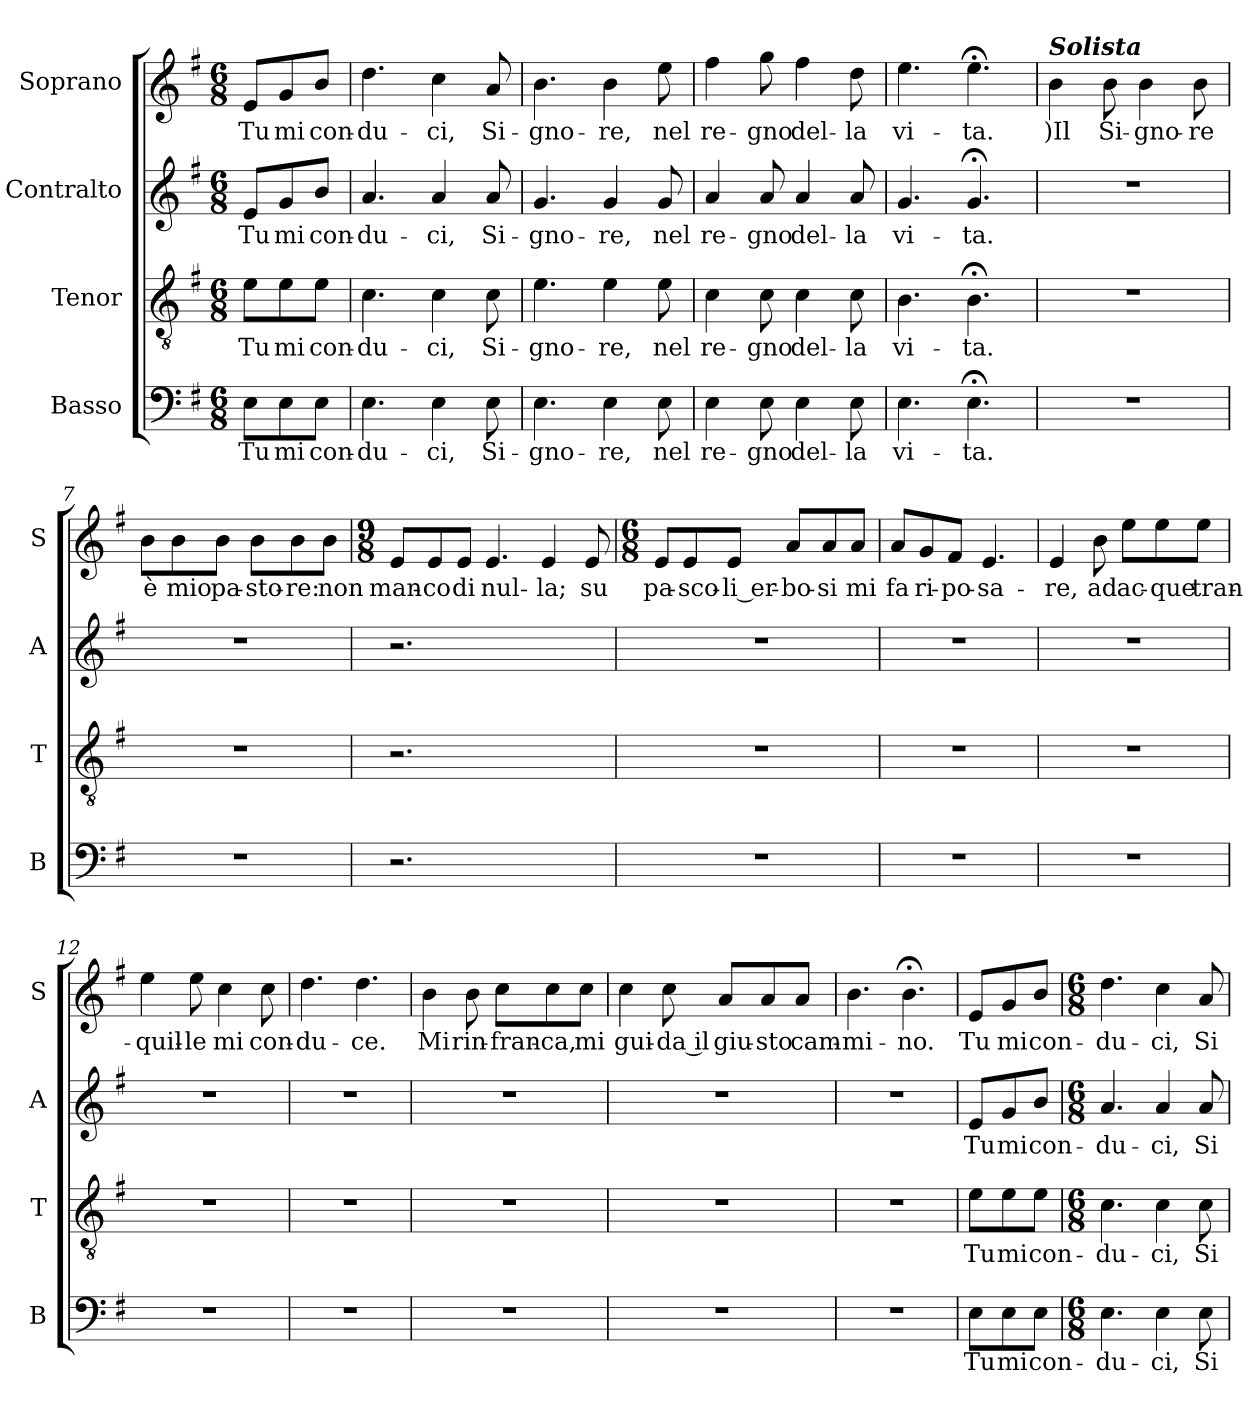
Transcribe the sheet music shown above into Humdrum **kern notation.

**kern	**text	**kern	**text	**kern	**text	**kern	**text
*part4	*part4	*part3	*part3	*part2	*part2	*part1	*part1
*staff4	*staff4	*staff3	*staff3	*staff2	*staff2	*staff1	*staff1
*I"Basso	*	*I"Tenor	*	*I"Contralto	*	*I"Soprano	*
*I'B	*	*I'T	*	*I'A	*	*I'S	*
!!LO:PB:g=z
*stria5	*	*stria5	*	*stria5	*	*stria5	*
*clefF4	*	*clefGv2	*	*clefG2	*	*clefG2	*
*k[f#]	*	*k[f#]	*	*k[f#]	*	*k[f#]	*
*G:	*	*G:	*	*G:	*	*G:	*
*M6/8	*	*M6/8	*	*M6/8	*	*M6/8	*
=1	=1	=1	=1	=1	=1	=1	=1
!	!LO:LY:b:cj	!	!LO:LY:b:cj	!	!LO:LY:b:cj	!	!LO:LY:b:cj
8E\L	Tu	8e\L	Tu	8e/L	Tu	8e/L	Tu
!	!LO:LY:b:cj	!	!LO:LY:b:cj	!	!LO:LY:b:cj	!	!LO:LY:b:cj
8E\	mi	8e\	mi	8g/	mi	8g/	mi
!	!LO:LY:b:cj	!	!LO:LY:b:cj	!	!LO:LY:b:cj	!	!LO:LY:b:cj
8E\J	con-	8e\J	con-	8b/J	con-	8b/J	con-
=2	=2	=2	=2	=2	=2	=2	=2
!	!LO:LY:b:cj	!	!LO:LY:b:cj	!	!LO:LY:b:cj	!	!LO:LY:b:cj
4.E\	-du-	4.c\	-du-	4.a/	-du-	4.dd\	-du-
!	!LO:LY:b:cj	!	!LO:LY:b:cj	!	!LO:LY:b:cj	!	!LO:LY:b:cj
4E\	-ci,	4c\	-ci,	4a/	-ci,	4cc\	-ci,
!	!LO:LY:b:cj	!	!LO:LY:b:cj	!	!LO:LY:b:cj	!	!LO:LY:b:cj
8E\	Si-	8c\	Si-	8a/	Si-	8a/	Si-
=3	=3	=3	=3	=3	=3	=3	=3
!	!LO:LY:b:cj	!	!LO:LY:b:cj	!	!LO:LY:b:cj	!	!LO:LY:b:cj
4.E\	-gno-	4.e\	-gno-	4.g/	-gno-	4.b\	-gno-
!	!LO:LY:b:cj	!	!LO:LY:b:cj	!	!LO:LY:b:cj	!	!LO:LY:b:cj
4E\	-re,	4e\	-re,	4g/	-re,	4b\	-re,
!	!LO:LY:b:cj	!	!LO:LY:b:cj	!	!LO:LY:b:cj	!	!LO:LY:b:cj
8E\	nel	8e\	nel	8g/	nel	8ee\	nel
=4	=4	=4	=4	=4	=4	=4	=4
!	!LO:LY:b:cj	!	!LO:LY:b:cj	!	!LO:LY:b:cj	!	!LO:LY:b:cj
4E\	re-	4c\	re-	4a/	re-	4ff#\	re-
!	!LO:LY:b:cj	!	!LO:LY:b:cj	!	!LO:LY:b:cj	!	!LO:LY:b:cj
8E\	-gno	8c\	-gno	8a/	-gno	8gg\	-gno
!	!LO:LY:b:cj	!	!LO:LY:b:cj	!	!LO:LY:b:cj	!	!LO:LY:b:cj
4E\	del-	4c\	del-	4a/	del-	4ff#\	del-
!	!LO:LY:b:cj	!	!LO:LY:b:cj	!	!LO:LY:b:cj	!	!LO:LY:b:cj
8E\	-la	8c\	-la	8a/	-la	8dd\	-la
=5	=5	=5	=5	=5	=5	=5	=5
!	!LO:LY:b:cj	!	!LO:LY:b:cj	!	!LO:LY:b:cj	!	!LO:LY:b:cj
4.E\	vi-	4.B\	vi-	4.g/	vi-	4.ee\	vi-
!	!LO:LY:b:cj	!	!LO:LY:b:cj	!	!LO:LY:b:cj	!	!LO:LY:b:cj
4.E;<\	-ta.	4.B;<\	-ta.	4.g;</	-ta.	4.ee;<\	-ta.
!!LO:LB:g=z
=6	=6	=6	=6	=6	=6	=6	=6
!	!	!	!	!	!	!LO:TX:a:Bi:t=Solista	!
!	!	!	!	!	!	!	!LO:LY:b:rj
2.r	.	2.r	.	2.r	.	4b\	)Il
!	!	!	!	!	!	!	!LO:LY:b:cj
.	.	.	.	.	.	8b\	Si-
!	!	!	!	!	!	!	!LO:LY:b:cj
.	.	.	.	.	.	4b\	-gno-
!	!	!	!	!	!	!	!LO:LY:b:cj
.	.	.	.	.	.	8b\	-re
=7	=7	=7	=7	=7	=7	=7	=7
!	!	!	!	!	!	!	!LO:LY:b:cj
2.r	.	2.r	.	2.r	.	8b\L	è
!	!	!	!	!	!	!	!LO:LY:b:cj
.	.	.	.	.	.	8b\	mio
!	!	!	!	!	!	!	!LO:LY:b:cj
.	.	.	.	.	.	8b\J	pa-
!	!	!	!	!	!	!	!LO:LY:b:cj
.	.	.	.	.	.	8b\L	-sto-
!	!	!	!	!	!	!	!LO:LY:b:cj
.	.	.	.	.	.	8b\	-re:
!	!	!	!	!	!	!	!LO:LY:b:cj
.	.	.	.	.	.	8b\J	non
=8	=8	=8	=8	=8	=8	=8	=8
*	*	*	*	*	*	*M9/8	*
!	!	!	!	!	!	!	!LO:LY:b:cj
2.r	.	2.r	.	2.r	.	8e/L	man-
!	!	!	!	!	!	!	!LO:LY:b:cj
.	.	.	.	.	.	8e/	-co
!	!	!	!	!	!	!	!LO:LY:b:cj
.	.	.	.	.	.	8e/J	di
!	!	!	!	!	!	!	!LO:LY:b:cj
.	.	.	.	.	.	4.e/	nul-
!	!	!	!	!	!	!	!LO:LY:b:cj
4.ryy	.	4.ryy	.	4.ryy	.	4e/	-la;
!	!	!	!	!	!	!	!LO:LY:b:cj
.	.	.	.	.	.	8e/	su
!!LO:LB:g=z
=9	=9	=9	=9	=9	=9	=9	=9
*	*	*	*	*	*	*M6/8	*
!	!	!	!	!	!	!	!LO:LY:b:cj
2.r	.	2.r	.	2.r	.	8e/L	pa-
!	!	!	!	!	!	!	!LO:LY:b:cj
.	.	.	.	.	.	8e/	-sco-
!	!	!	!	!	!	!	!LO:LY:b:rj
.	.	.	.	.	.	8e/J	-li er-
!	!	!	!	!	!	!	!LO:LY:b:cj
.	.	.	.	.	.	8a/L	-bo-
!	!	!	!	!	!	!	!LO:LY:b:cj
.	.	.	.	.	.	8a/	-si
!	!	!	!	!	!	!	!LO:LY:b:cj
.	.	.	.	.	.	8a/J	mi
=10	=10	=10	=10	=10	=10	=10	=10
!	!	!	!	!	!	!	!LO:LY:b:cj
2.r	.	2.r	.	2.r	.	8a/L	fa
!	!	!	!	!	!	!	!LO:LY:b:cj
.	.	.	.	.	.	8g/	ri-
!	!	!	!	!	!	!	!LO:LY:b:cj
.	.	.	.	.	.	8f#/J	-po-
!	!	!	!	!	!	!	!LO:LY:b:cj
.	.	.	.	.	.	4.e/	-sa-
=11	=11	=11	=11	=11	=11	=11	=11
!	!	!	!	!	!	!	!LO:LY:b:cj
2.r	.	2.r	.	2.r	.	4e/	-re,
!	!	!	!	!	!	!	!LO:LY:b:cj
.	.	.	.	.	.	8b\	ad
!	!	!	!	!	!	!	!LO:LY:b:cj
.	.	.	.	.	.	8ee\L	ac-
!	!	!	!	!	!	!	!LO:LY:b:cj
.	.	.	.	.	.	8ee\	-que
!	!	!	!	!	!	!	!LO:LY:b:cj
.	.	.	.	.	.	8ee\J	tran-
=12	=12	=12	=12	=12	=12	=12	=12
!	!	!	!	!	!	!	!LO:LY:b:cj
2.r	.	2.r	.	2.r	.	4ee\	-quil-
!	!	!	!	!	!	!	!LO:LY:b:cj
.	.	.	.	.	.	8ee\	-le
!	!	!	!	!	!	!	!LO:LY:b:cj
.	.	.	.	.	.	4cc\	mi
!	!	!	!	!	!	!	!LO:LY:b:cj
.	.	.	.	.	.	8cc\	con-
!!LO:LB:g=z
=13	=13	=13	=13	=13	=13	=13	=13
!	!	!	!	!	!	!	!LO:LY:b:cj
2.r	.	2.r	.	2.r	.	4.dd\	-du-
!	!	!	!	!	!	!	!LO:LY:b:cj
.	.	.	.	.	.	4.dd\	-ce.
=14	=14	=14	=14	=14	=14	=14	=14
!	!	!	!	!	!	!	!LO:LY:b:cj
2.r	.	2.r	.	2.r	.	4b\	Mi
!	!	!	!	!	!	!	!LO:LY:b:cj
.	.	.	.	.	.	8b\	rin-
!	!	!	!	!	!	!	!LO:LY:b:cj
.	.	.	.	.	.	8cc\L	-fran-
!	!	!	!	!	!	!	!LO:LY:b:cj
.	.	.	.	.	.	8cc\	-ca,
!	!	!	!	!	!	!	!LO:LY:b:cj
.	.	.	.	.	.	8cc\J	mi
=15	=15	=15	=15	=15	=15	=15	=15
!	!	!	!	!	!	!	!LO:LY:b:cj
2.r	.	2.r	.	2.r	.	4cc\	gui-
!	!	!	!	!	!	!	!LO:LY:b:rj
.	.	.	.	.	.	8cc\	-da il
!	!	!	!	!	!	!	!LO:LY:b:cj
.	.	.	.	.	.	8a/L	giu-
!	!	!	!	!	!	!	!LO:LY:b:cj
.	.	.	.	.	.	8a/	-sto
!	!	!	!	!	!	!	!LO:LY:b:cj
.	.	.	.	.	.	8a/J	cam-
=16	=16	=16	=16	=16	=16	=16	=16
!	!	!	!	!	!	!	!LO:LY:b:cj
2.r	.	2.r	.	2.r	.	4.b\	-mi-
!	!	!	!	!	!	!	!LO:LY:b:cj
.	.	.	.	.	.	4.b;<\	-no.
!!LO:PB:g=z
=17	=17	=17	=17	=17	=17	=17	=17
!	!LO:LY:b:cj	!	!LO:LY:b:cj	!	!LO:LY:b:cj	!	!LO:LY:b:cj
8E\L	Tu	8e\L	Tu	8e/L	Tu	8e/L	Tu
!	!LO:LY:b:cj	!	!LO:LY:b:cj	!	!LO:LY:b:cj	!	!LO:LY:b:cj
8E\	mi	8e\	mi	8g/	mi	8g/	mi
!	!LO:LY:b:cj	!	!LO:LY:b:cj	!	!LO:LY:b:cj	!	!LO:LY:b:cj
8E\J	con-	8e\J	con-	8b/J	con-	8b/J	con-
=18	=18	=18	=18	=18	=18	=18	=18
*M6/8	*	*M6/8	*	*M6/8	*	*M6/8	*
!	!LO:LY:b:cj	!	!LO:LY:b:cj	!	!LO:LY:b:cj	!	!LO:LY:b:cj
4.E\	-du-	4.c\	-du-	4.a/	-du-	4.dd\	-du-
!	!LO:LY:b:cj	!	!LO:LY:b:cj	!	!LO:LY:b:cj	!	!LO:LY:b:cj
4E\	-ci,	4c\	-ci,	4a/	-ci,	4cc\	-ci,
!	!LO:LY:b:cj	!	!LO:LY:b:cj	!	!LO:LY:b:cj	!	!LO:LY:b:cj
8E\	Si-	8c\	Si-	8a/	Si-	8a/	Si-
=	=	=	=	=	=	=	=
*-	*-	*-	*-	*-	*-	*-	*-
